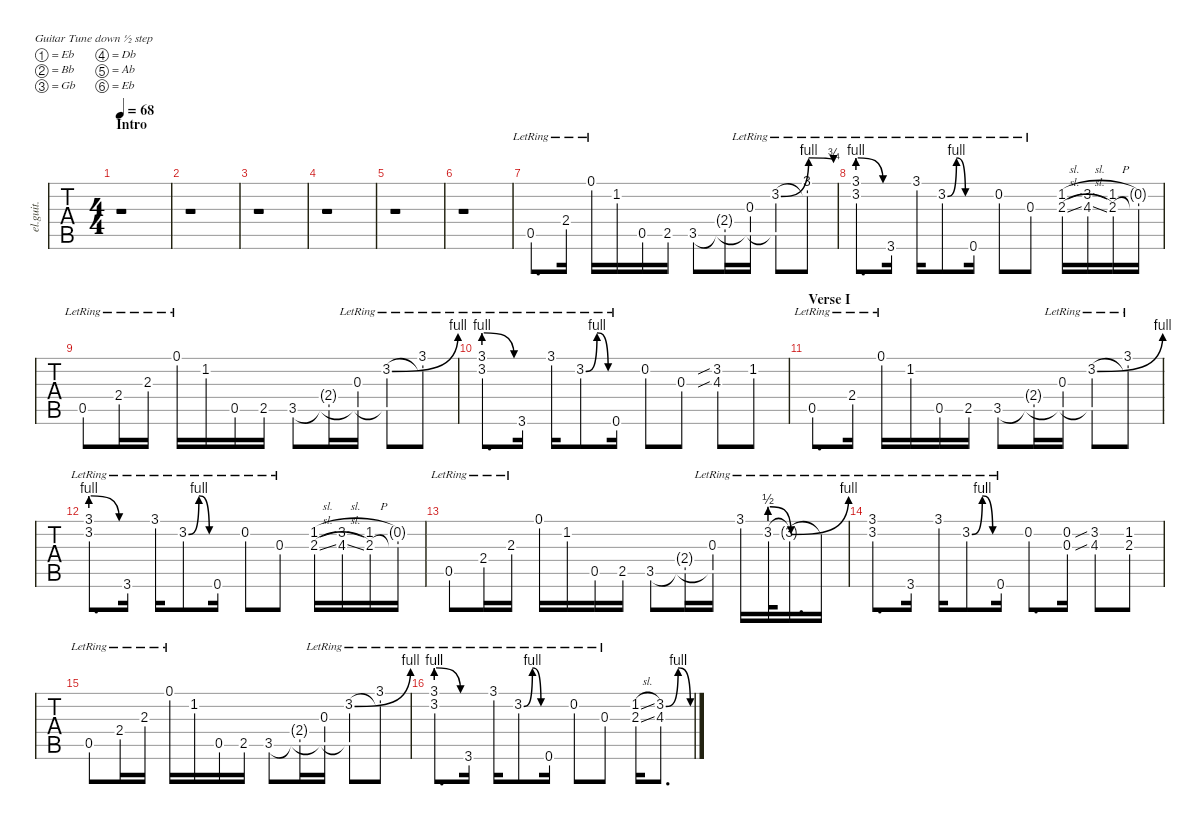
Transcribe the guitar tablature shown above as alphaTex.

\defaultSystemsLayout 4
\hideDynamics
\bracketExtendMode nobrackets
\otherSystemsTrackNameOrientation horizontal
\track ("Clean Guitar (James)" "el.guit.") {defaultSystemsLayout 4 instrument electricguitarclean}
\staff {tabs}
\tuning (Eb4 Bb3 Gb3 Db3 Ab2 Eb2)
\ts (4 4)
\section ("" "Intro")
\tempo 68
\clef g2
\ks c
r.1{dy mf instrument electricguitarclean} |
r.1 |
r.1 |
r.1 |
r.1 |
r.1 |
0.5{lr acc #}.8{d instrument electricguitarclean} 2.4{lr acc #}.16 0.1{lr acc #}.16 1.2.16 0.5{acc #}.16 2.5{acc #}.16 3.5.8 (2.4{g acc #} 3.5{t}).16 (0.3{lr acc #} 3.5{t}).16 (3.2{be (bend 25.8 0 51.6 4) lr acc #} 3.5{t}).8 (3.1{lr acc #} 3.2{be (release 30 4 55.199999999999996 3) lr t}).8 |
(3.1{lr acc #} 3.2{be (prebendrelease 16.2 4 22.8 0) lr}).8{d} 3.6{lr acc #}.16 3.1{lr acc #}.16 3.2{be (bendrelease 7.199999999999999 0 16.2 4 20.4 4 30 0) lr acc #}.8 0.6{lr acc #}.16 0.2{lr acc #}.8 0.3{lr acc #}.8 (1.2{sl} 2.3{sl acc #}).16 (3.2{sl acc #} 4.3{sl acc #}).16 (1.2{h} 2.3{acc #}).16 (0.2{g acc #} 2.3{t acc #}).16 |
0.5{lr acc #}.8 2.4{lr acc #}.16 2.3{lr acc #}.16 0.1{lr acc #}.16 1.2.16 0.5{acc #}.16 2.5{acc #}.16 3.5.8 (2.4{g acc #} 3.5{t}).16 (0.3{lr acc #} 3.5{t}).16 (3.2{be (bend 10.799999999999999 0 24.599999999999998 4) lr acc #} 3.5{t}).8 (3.1{lr acc #} 3.2{lr t}).8 |
(3.1{lr acc #} 3.2{be (prebendrelease 16.2 4 22.8 0) lr}).8{d} 3.6{lr acc #}.16 3.1{lr acc #}.16 3.2{be (bendrelease 7.199999999999999 0 16.2 4 20.4 4 30 0) lr acc #}.8 0.6{lr acc #}.16 0.2{acc #}.8 0.3{acc #}.8 (4.3{sib acc #} 3.2{sib acc #}).8 1.2.8 |
\section ("" "Verse I")
0.5{lr acc #}.8{d} 2.4{lr acc #}.16 0.1{lr acc #}.16 1.2.16 0.5{acc #}.16 2.5{acc #}.16 3.5.8 (2.4{g acc #} 3.5{t}).16 (0.3{lr acc #} 3.5{t}).16 (3.2{be (bend 8.4 0 30.599999999999998 4) lr acc #} 3.5{t}).8 (3.1{lr acc #} 3.2{lr t}).8 |
(3.1{lr acc #} 3.2{be (prebendrelease 16.2 4 22.8 0) lr}).8{d} 3.6{lr acc #}.16 3.1{lr acc #}.16 3.2{be (bendrelease 7.199999999999999 0 16.2 4 20.4 4 30 0) lr acc #}.8 0.6{lr acc #}.16 0.2{lr acc #}.8 0.3{lr acc #}.8 (1.2{sl} 2.3{sl acc #}).16 (3.2{sl acc #} 4.3{sl acc #}).16 (1.2{h} 2.3{acc #}).16 (0.2{g acc #} 2.3{t acc #}).16 |
0.5{lr acc #}.8 2.4{lr acc #}.16 2.3{lr acc #}.16 0.1{acc #}.16 1.2.16 0.5{acc #}.16 2.5{acc #}.16 3.5.8 (2.4{g acc #} 3.5{t}).16 (0.3{lr acc #} 3.5{t}).16 3.1{lr acc #}.16 3.2{be (prebendrelease 0 2 59.4 0) lr}.32 3.2{be (bend 0 0 52.8 4) lr t acc #}.16{d} 3.2{lr t}.16 |
(3.2{lr acc #} 3.1{lr acc #}).8{d} 3.6{lr acc #}.16 3.1{lr acc #}.16 3.2{be (bendrelease 5.3999999999999995 0 20.4 4 28.799999999999997 4 40.199999999999996 0) lr acc #}.8 0.6{lr acc #}.16 0.2{acc #}.8{d} (0.2{acc #} 0.3{acc #}).16 (3.2{sib acc #} 4.3{sib acc #}).8 (1.2 2.3{acc #}).8 |
0.5{lr acc #}.8 2.4{lr acc #}.16 2.3{lr acc #}.16 0.1{lr acc #}.16 1.2.16 0.5{acc #}.16 2.5{acc #}.16 3.5.8 (2.4{g acc #} 3.5{t}).16 (0.3{lr acc #} 3.5{t}).16 (3.2{be (bend 8.4 0 30.599999999999998 4) lr acc #} 3.5{t}).8 (3.1{lr acc #} 3.2{lr t}).8 |
(3.1{lr acc #} 3.2{be (prebendrelease 16.2 4 22.8 0) lr}).8{d} 3.6{lr acc #}.16 3.1{lr acc #}.16 3.2{be (bendrelease 7.199999999999999 0 16.2 4 20.4 4 30 0) lr acc #}.8 0.6{lr acc #}.16 0.2{lr acc #}.8 0.3{lr acc #}.8 (1.2{sl} 2.3{sl acc #}).16 (3.2{be (bendrelease 14.399999999999999 0 26.4 4 37.199999999999996 4 52.199999999999996 0) acc #} 4.3{acc #}).8{d}
